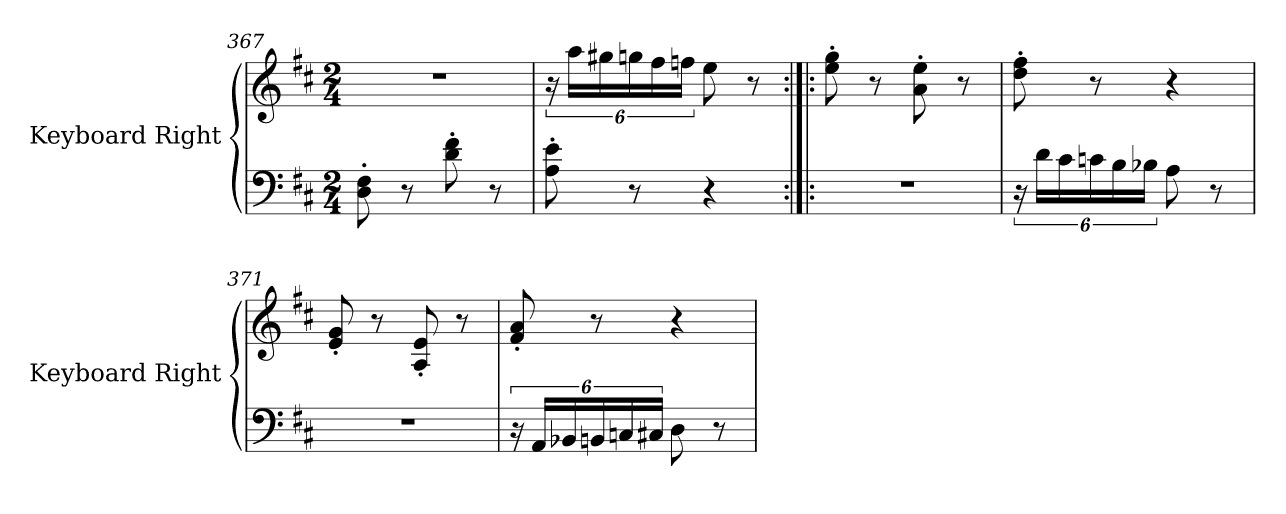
**kern	**kern
*part1	*part1
*staff2	*staff1
*I"Keyboard Right	*
*I'Keyboard Right	*
!!LO:LB:g=z
*clefF4	*clefG2
*k[f#c#]	*k[f#c#]
*D:	*D:
*M2/4	*M2/4
=367	=367
8D\' 8F#\'	2r
8r	.
8d\' 8f#\'	.
8r	.
=368	=368
8A\' 8e\'	24r
.	24aa\LL
.	24gg#X\
*	*Xbrackettup
8r	24ggn\
.	24ff#\
.	24ffn\JJ
4r	8ee\
.	8r
=369:|!|:	=369:|!|:
2r	8ee\' 8gg\'
.	8r
.	8a\' 8ee\'
.	8r
=370	=370
24r	8dd\' 8ff#\'
24d\LL	.
24c#\	.
*Xbrackettup	*
24cn\	8r
24B\	.
24B-X\JJ	.
8A\	4r
8r	.
=371	=371
2r	8e/' 8g/'
.	8r
.	8A/' 8e/'
.	8r
=372	=372
*brackettup	*
24r	8f#/' 8a/'
24AA/LL	.
24BB-X/	.
*Xbrackettup	*
24BBn/	8r
24Cn/	.
24C#X/JJ	.
8D\	4r
8r	.
=	=
*-	*-
